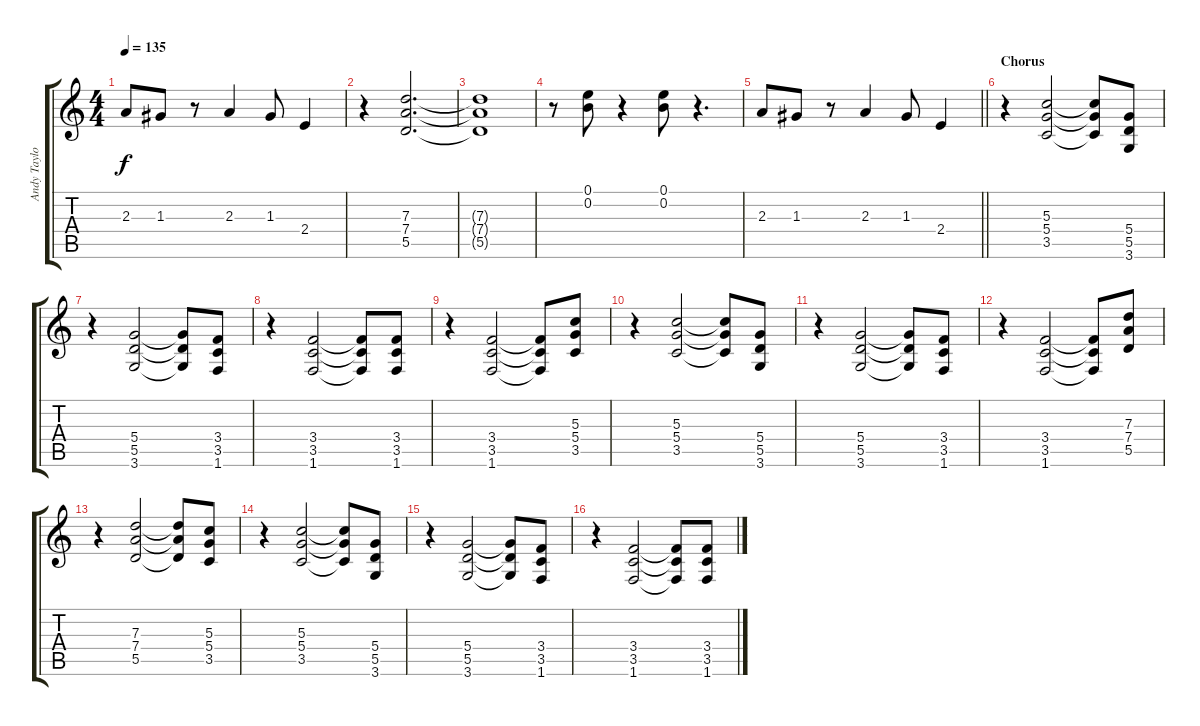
\track ("Andy Taylor" "Andy Taylo") {instrument distortionguitar}
\staff {score tabs}
\tuning (E4 B3 G3 D3 A2 E2) {hide}
\ts (4 4)
\tempo 135
\clef g2
\ks c
2.3.8{dy f} 1.3.8 r.8 2.3.4 1.3.8 2.4.4 |
r.4 (7.3 7.4 5.5).2{d} |
(7.3{t} 7.4{t} 5.5{t}).1 |
r.8 (0.1 0.2).8 r.4 (0.1 0.2).8 r.4{d} |
\barLineRight lightlight
2.3.8 1.3.8 r.8 2.3.4 1.3.8 2.4.4 |
\section ("" "Chorus")
r.4 (5.3 5.4 3.5).2 (5.3{t} 5.4{t} 3.5{t}).8 (5.4 5.5 3.6).8 |
r.4 (5.4 5.5 3.6).2 (5.4{t} 5.5{t} 3.6{t}).8 (3.4 3.5 1.6).8 |
r.4 (3.4 3.5 1.6).2 (3.4{t} 3.5{t} 1.6{t}).8 (3.4 3.5 1.6).8 |
r.4 (3.4 3.5 1.6).2 (3.4{t} 3.5{t} 1.6{t}).8 (5.3 5.4 3.5).8 |
r.4 (5.3 5.4 3.5).2 (5.3{t} 5.4{t} 3.5{t}).8 (5.4 5.5 3.6).8 |
r.4 (5.4 5.5 3.6).2 (5.4{t} 5.5{t} 3.6{t}).8 (3.4 3.5 1.6).8 |
r.4 (3.4 3.5 1.6).2 (3.4{t} 3.5{t} 1.6{t}).8 (7.3 7.4 5.5).8 |
r.4 (7.3 7.4 5.5).2 (7.3{t} 7.4{t} 5.5{t}).8 (5.3 5.4 3.5).8 |
r.4 (5.3 5.4 3.5).2 (5.3{t} 5.4{t} 3.5{t}).8 (5.4 5.5 3.6).8 |
r.4 (5.4 5.5 3.6).2 (5.4{t} 5.5{t} 3.6{t}).8 (3.4 3.5 1.6).8 |
r.4 (3.4 3.5 1.6).2 (3.4{t} 3.5{t} 1.6{t}).8 (3.4 3.5 1.6).8
